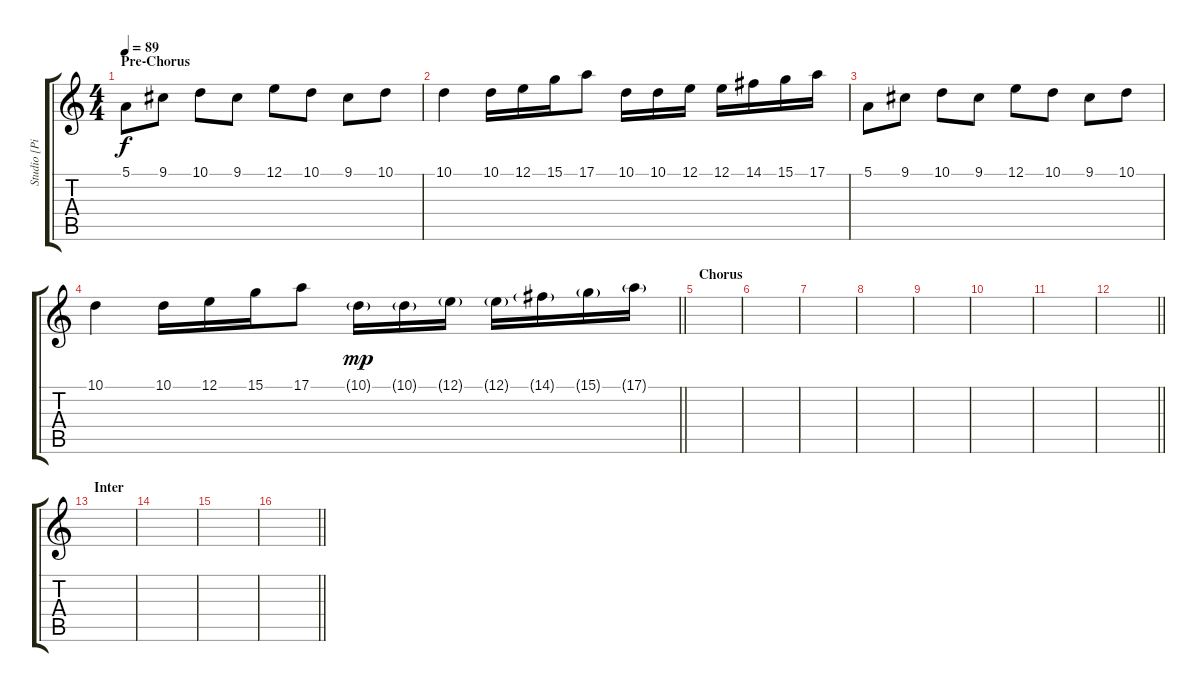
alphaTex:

\track ("Studio [Piano RH/FX]" "Studio [Pi") {instrument brightacousticpiano}
\staff {score tabs}
\tuning (E4 B3 G3 D3 A2 D2) {hide}
\ts (4 4)
\section ("" "Pre-Chorus")
\tempo 89
\clef g2
\ks c
5.1.8{dy f} 9.1.8 10.1.8 9.1.8 12.1.8 10.1.8 9.1.8 10.1.8 |
10.1.4 10.1.16 12.1.16 15.1.16 17.1.8 10.1.16 10.1.16 12.1.16 12.1.16 14.1.16 15.1.16 17.1.16 |
5.1.8 9.1.8 10.1.8 9.1.8 12.1.8 10.1.8 9.1.8 10.1.8 |
\barLineRight lightlight
10.1.4 10.1.16 12.1.16 15.1.16 17.1.8 10.1{g}.16{dy mp} 10.1{g}.16 12.1{g}.16 12.1{g}.16 14.1{g}.16 15.1{g}.16 17.1{g}.16 |
\section ("" "Chorus")
|
|
|
|
|
|
|
\barLineRight lightlight
|
\section ("" "Inter")
|
|
|
\barLineRight lightlight
